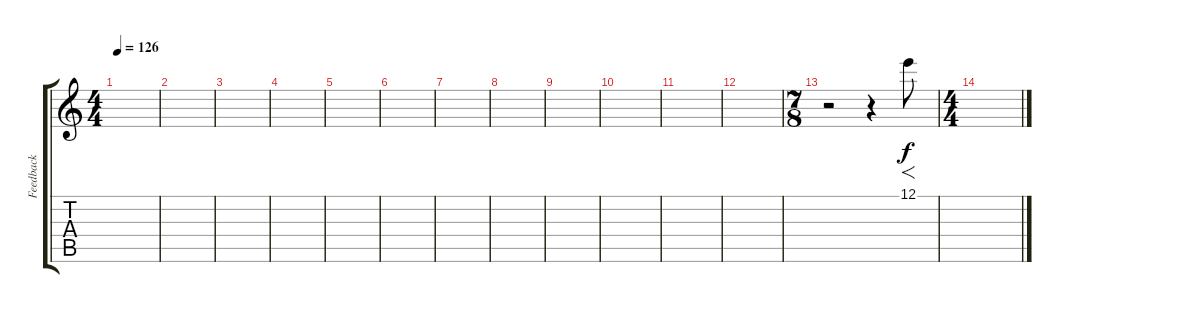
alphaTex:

\track ("Feedback" "Feedback") {instrument distortionguitar}
\staff {score tabs}
\tuning (E4 B3 G3 D3 A2 D2) {hide}
\ts (4 4)
\tempo 126
\clef g2
\ks c
|
|
|
|
|
|
|
|
|
|
|
|
\ts (7 8)
r.2 r.4 12.1.8{f} |
\ts (4 4)
